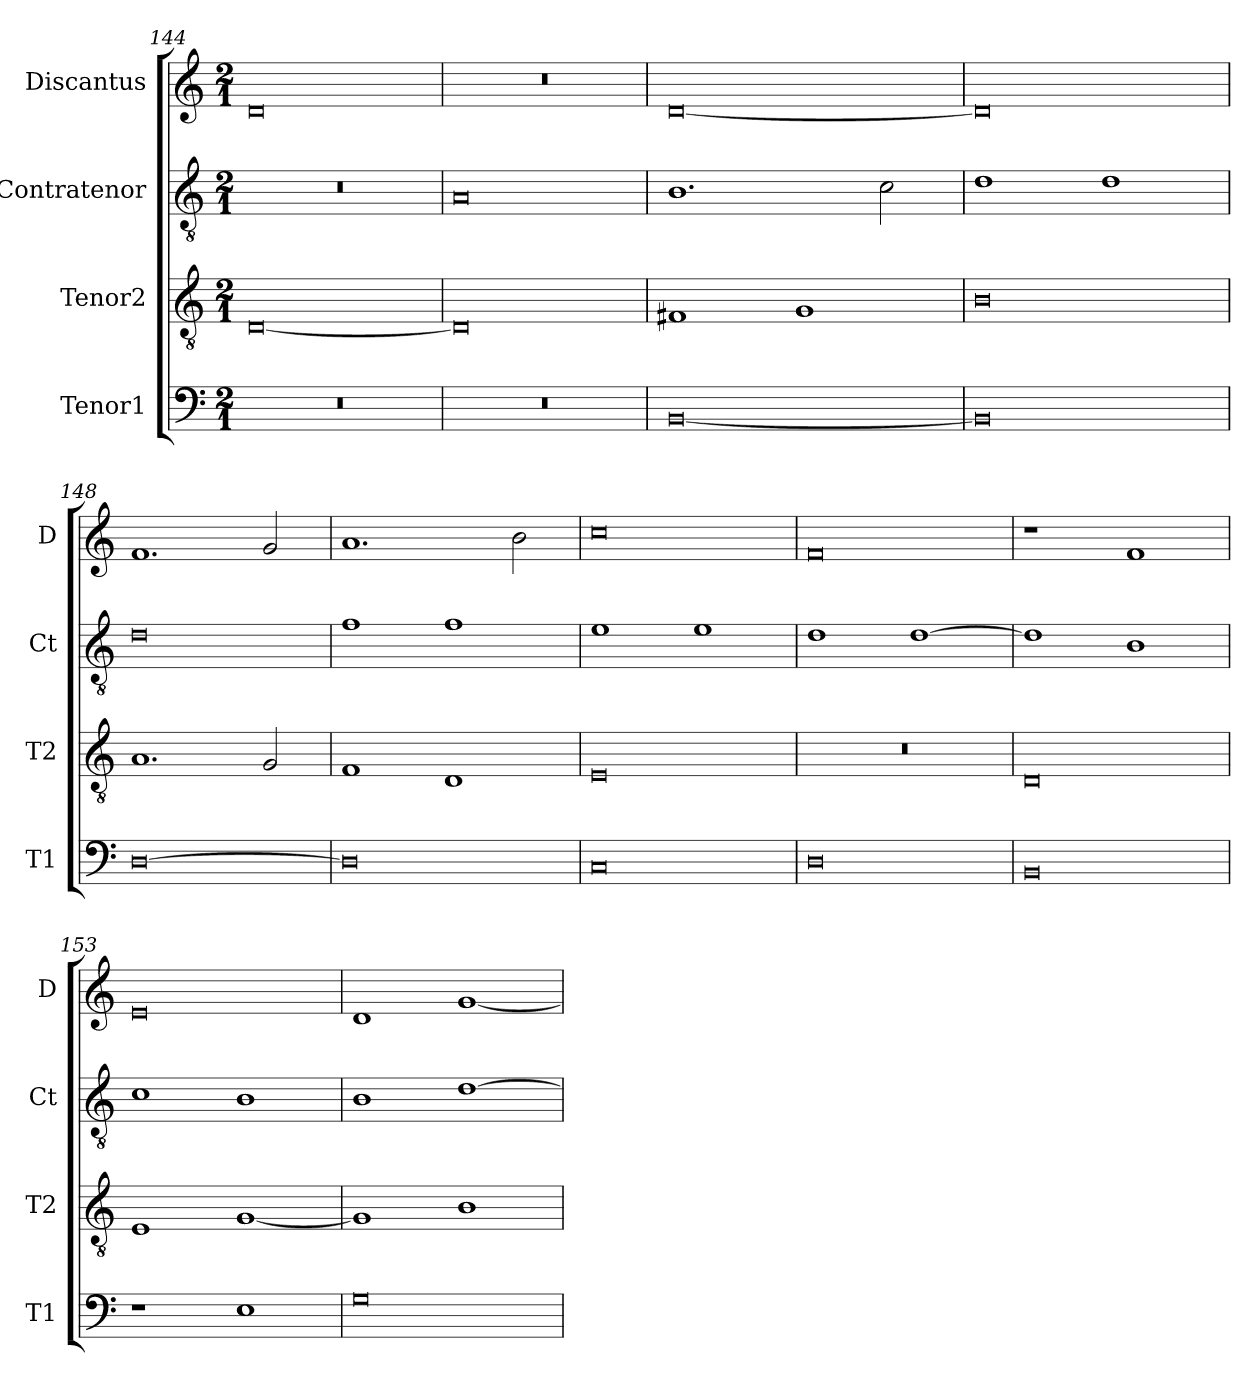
**kern	**kern	**kern	**kern
*part4	*part3	*part2	*part1
*staff4	*staff3	*staff2	*staff1
*I"Tenor1	*I"Tenor2	*I"Contratenor	*I"Discantus
*I'T1	*I'T2	*I'Ct	*I'D
*clefF4	*clefGv2	*clefGv2	*clefG2
*k[]	*k[]	*k[]	*k[]
*M2/1	*M2/1	*M2/1	*M2/1
=144	=144	=144	=144
0r	[0D	0r	0d
=145	=145	=145	=145
0r	0D]	0A	0r
=146	=146	=146	=146
[0BB	1F#X	1.B	[0d
.	1G	.	.
.	.	2c\	.
=147	=147	=147	=147
0BB]	0B	1d	0d]
.	.	1d	.
=148	=148	=148	=148
[0D	1.A	0d	1.f
.	2G/	.	2g/
=149	=149	=149	=149
0D]	1F	1f	1.a
.	1D	1f	.
.	.	.	2b\
=150	=150	=150	=150
0C	0E	1e	0cc
.	.	1e	.
=151	=151	=151	=151
0D	0r	1d	0f
.	.	[1d	.
=152	=152	=152	=152
0BB	0D	1d]	1r
.	.	1B	1f
=153	=153	=153	=153
1r	1E	1c	0e
1E	[1G	1B	.
=154	=154	=154	=154
0G	1G]	1B	1d
.	1B	[1d	[1g
=	=	=	=
*-	*-	*-	*-
